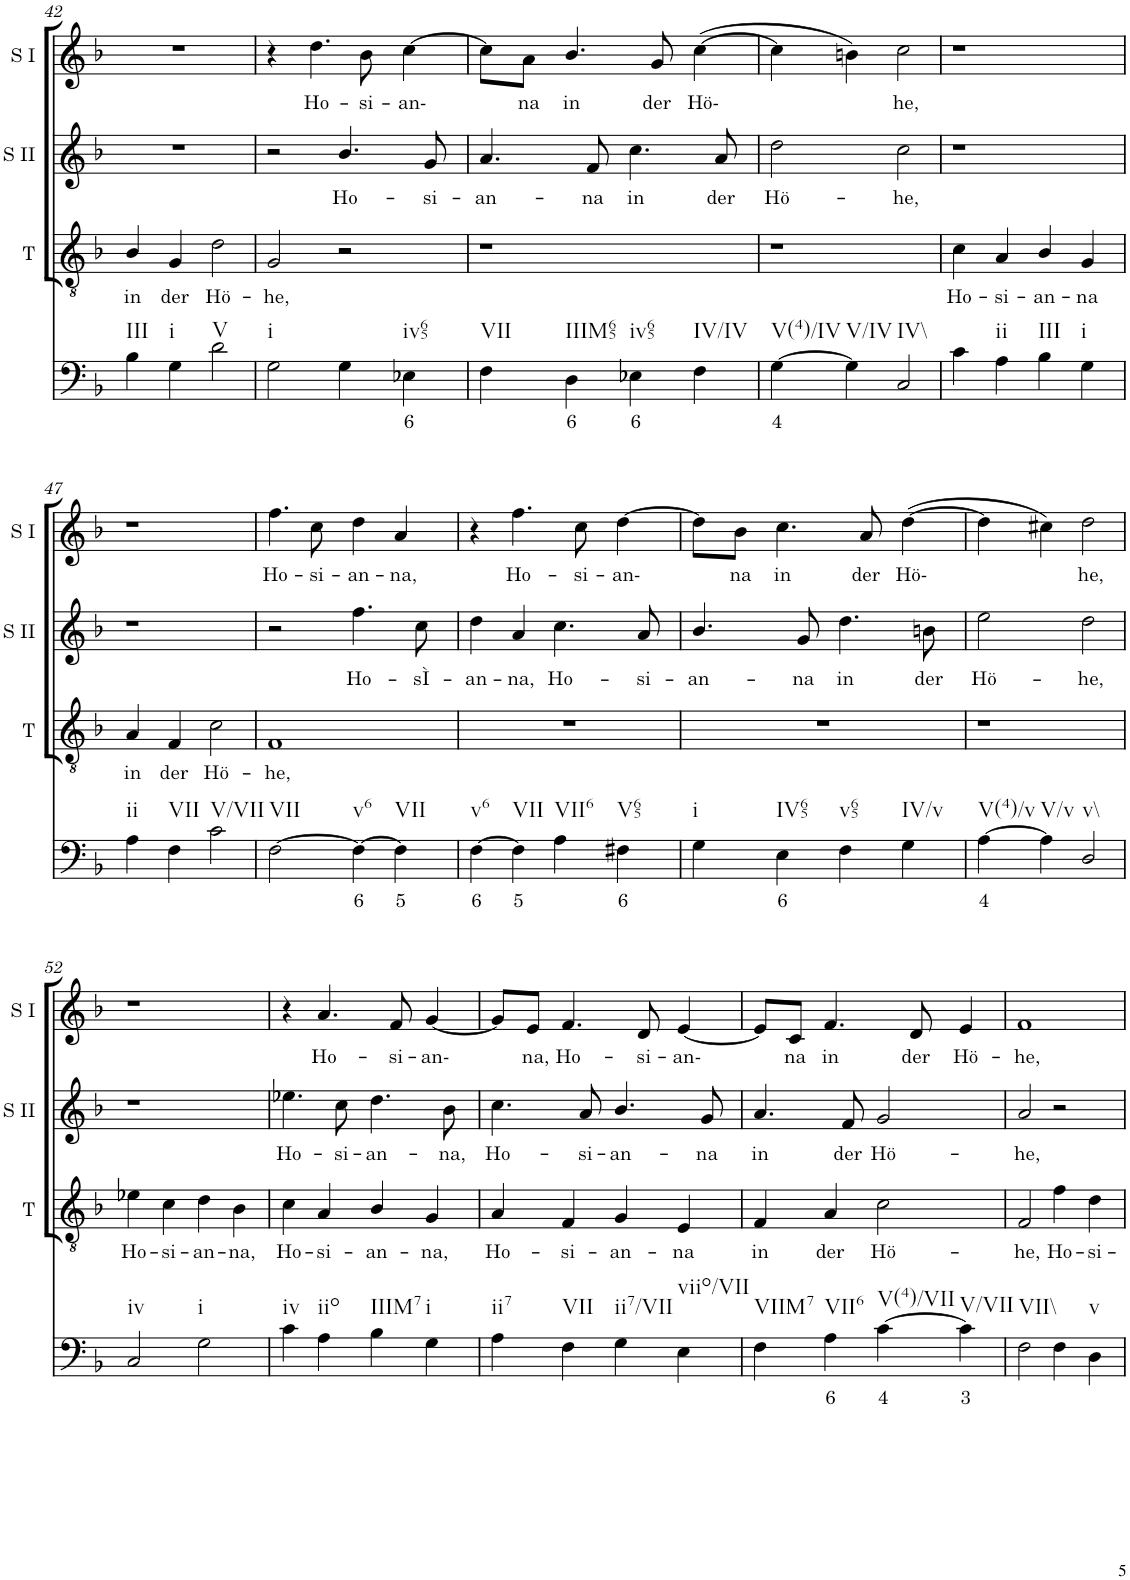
**kern	**text	**kern	**text	**kern	**text	**kern	**text
*part4	*part4	*part3	*part3	*part2	*part2	*part1	*part1
*staff4	*staff4	*staff3	*staff3	*staff2	*staff2	*staff1	*staff1
*I"Continuo	*	*I"Tenor	*	*I"Soprano II	*	*I"Soprano I	*
*	*	*I'T	*	*I'S II	*	*I'S I	*
!!LO:PB:g=z
*clefF4	*	*clefGv2	*	*clefG2	*	*clefG2	*
*k[b-]	*	*k[b-]	*	*k[b-]	*	*k[b-]	*
*M4/4	*	*M4/4	*	*M4/4	*	*M4/4	*
=42	=42	=42	=42	=42	=42	=42	=42
!LO:TX:b:t=III	!	!	!	!	!	!	!
!	!	!	!LO:LY:b	!	!	!	!
4B-\	.	4B-/	in	1r	.	1r	.
!LO:TX:b:t=i	!	!	!	!	!	!	!
!	!	!	!LO:LY:b	!	!	!	!
4G\	.	4G/	der	.	.	.	.
!LO:TX:b:t=V	!	!	!	!	!	!	!
!	!	!	!LO:LY:b	!	!	!	!
2d\	.	2d\	Hö-	.	.	.	.
=43	=43	=43	=43	=43	=43	=43	=43
!LO:TX:b:t=i	!	!	!	!	!	!	!
!	!	!	!LO:LY:b	!	!	!	!
2G\	.	2G/	he,	2r	.	4r	.
!	!	!	!	!	!	!	!LO:LY:b
.	.	.	.	.	.	4.dd\	Ho-
!	!	!	!	!	!LO:LY:b	!	!
4G\	.	2r	.	4.b-/	Ho-	.	.
!	!	!	!	!	!	!	!LO:LY:b
.	.	.	.	.	.	8b-\	si-
!LO:TX:b:t=iv65	!	!	!	!	!	!	!
!	!LO:LY:b	!	!	!	!	!	!LO:LY:b
4E-X\	6	.	.	.	.	[4cc\	an-
!	!	!	!	!	!LO:LY:b	!	!
.	.	.	.	8g/	si-	.	.
=44	=44	=44	=44	=44	=44	=44	=44
!LO:TX:b:t=VII	!	!	!	!	!	!	!
!	!	!	!	!	!LO:LY:b	!	!
4F\	.	1r	.	4.a/	an-	8cc\L]	.
!	!	!	!	!	!	!	!LO:LY:b
.	.	.	.	.	.	8a\J	na
!LO:TX:b:t=IIIM65	!	!	!	!	!	!	!
!	!LO:LY:b	!	!	!	!	!	!LO:LY:b
4D\	6	.	.	.	.	4.b-/	in
!	!	!	!	!	!LO:LY:b	!	!
.	.	.	.	8f/	na	.	.
!LO:TX:b:t=iv65	!	!	!	!	!	!	!
!	!LO:LY:b	!	!	!	!LO:LY:b	!	!
4E-X\	6	.	.	4.cc\	in	.	.
!	!	!	!	!	!	!	!LO:LY:b
.	.	.	.	.	.	8g/	der
!LO:TX:b:t=IV/IV	!	!	!	!	!	!	!
!	!	!	!	!	!	!	!LO:LY:b
4F\	.	.	.	.	.	([4cc\	Hö-
!	!	!	!	!	!LO:LY:b	!	!
.	.	.	.	8a/	der	.	.
=45	=45	=45	=45	=45	=45	=45	=45
!LO:TX:b:t=V(4)/IV	!	!	!	!	!	!	!
!	!LO:LY:b	!	!	!	!LO:LY:b	!	!
[4G\	4	1r	.	2dd\	Hö-	4cc\]	.
!LO:TX:b:t=V/IV	!	!	!	!	!	!	!
4G\]	.	.	.	.	.	4bn\)	.
!LO:TX:b:t=IV\\	!	!	!	!	!	!	!
!	!	!	!	!	!LO:LY:b	!	!LO:LY:b
2C/	.	.	.	2cc\	he,	2cc\	he,
=46	=46	=46	=46	=46	=46	=46	=46
!	!	!	!LO:LY:b	!	!	!	!
4c\	.	4c\	Ho-	1r	.	1r	.
!LO:TX:b:t=ii	!	!	!	!	!	!	!
!	!	!	!LO:LY:b	!	!	!	!
4A\	.	4A/	si-	.	.	.	.
!LO:TX:b:t=III	!	!	!	!	!	!	!
!	!	!	!LO:LY:b	!	!	!	!
4B-\	.	4B-/	an-	.	.	.	.
!LO:TX:b:t=i	!	!	!	!	!	!	!
!	!	!	!LO:LY:b	!	!	!	!
4G\	.	4G/	na	.	.	.	.
!!LO:LB:g=z
=47	=47	=47	=47	=47	=47	=47	=47
!LO:TX:b:t=ii	!	!	!	!	!	!	!
!	!	!	!LO:LY:b	!	!	!	!
4A\	.	4A/	in	1r	.	1r	.
!LO:TX:b:t=VII	!	!	!	!	!	!	!
!	!	!	!LO:LY:b	!	!	!	!
4F\	.	4F/	der	.	.	.	.
!LO:TX:b:t=V/VII	!	!	!	!	!	!	!
!	!	!	!LO:LY:b	!	!	!	!
2c\	.	2c\	Hö-	.	.	.	.
=48	=48	=48	=48	=48	=48	=48	=48
!LO:TX:b:t=VII	!	!	!	!	!	!	!
!	!	!	!LO:LY:b	!	!	!	!LO:LY:b
[2F\	.	1F	he,	2r	.	4.ff\	Ho-
!	!	!	!	!	!	!	!LO:LY:b
.	.	.	.	.	.	8cc\	si-
!LO:TX:b:t=v6	!	!	!	!	!	!	!
!	!LO:LY:b	!	!	!	!LO:LY:b	!	!LO:LY:b
4F\_	6	.	.	4.ff\	Ho-	4dd\	an-
!LO:TX:b:t=VII	!	!	!	!	!	!	!
!	!LO:LY:b	!	!	!	!	!	!LO:LY:b
4F\]	5	.	.	.	.	4a/	na,
!	!	!	!	!	!LO:LY:b	!	!
.	.	.	.	8cc\	sÌ-	.	.
=49	=49	=49	=49	=49	=49	=49	=49
!LO:TX:b:t=v6	!	!	!	!	!	!	!
!	!LO:LY:b	!	!	!	!LO:LY:b	!	!
[4F\	6	1r	.	4dd\	an-	4r	.
!LO:TX:b:t=VII	!	!	!	!	!	!	!
!	!LO:LY:b	!	!	!	!LO:LY:b	!	!LO:LY:b
4F\]	5	.	.	4a/	na,	4.ff\	Ho-
!LO:TX:b:t=VII6	!	!	!	!	!	!	!
!	!	!	!	!	!LO:LY:b	!	!
4A\	.	.	.	4.cc\	Ho-	.	.
!	!	!	!	!	!	!	!LO:LY:b
.	.	.	.	.	.	8cc\	si-
!LO:TX:b:t=V65	!	!	!	!	!	!	!
!	!LO:LY:b	!	!	!	!	!	!LO:LY:b
4F#X\	6	.	.	.	.	[4dd\	an-
!	!	!	!	!	!LO:LY:b	!	!
.	.	.	.	8a/	si-	.	.
=50	=50	=50	=50	=50	=50	=50	=50
!LO:TX:b:t=i	!	!	!	!	!	!	!
!	!	!	!	!	!LO:LY:b	!	!
4G\	.	1r	.	4.b-/	an-	8dd\L]	.
!	!	!	!	!	!	!	!LO:LY:b
.	.	.	.	.	.	8b-\J	na
!LO:TX:b:t=IV65	!	!	!	!	!	!	!
!	!LO:LY:b	!	!	!	!	!	!LO:LY:b
4E\	6	.	.	.	.	4.cc\	in
!	!	!	!	!	!LO:LY:b	!	!
.	.	.	.	8g/	na	.	.
!LO:TX:b:t=v65	!	!	!	!	!	!	!
!	!	!	!	!	!LO:LY:b	!	!
4F\	.	.	.	4.dd\	in	.	.
!	!	!	!	!	!	!	!LO:LY:b
.	.	.	.	.	.	8a/	der
!LO:TX:b:t=IV/v	!	!	!	!	!	!	!
!	!	!	!	!	!	!	!LO:LY:b
4G\	.	.	.	.	.	([4dd\	Hö-
!	!	!	!	!	!LO:LY:b	!	!
.	.	.	.	8bn\	der	.	.
=51	=51	=51	=51	=51	=51	=51	=51
!LO:TX:b:t=V(4)/v	!	!	!	!	!	!	!
!	!LO:LY:b	!	!	!	!LO:LY:b	!	!
[4A\	4	1r	.	2ee\	Hö-	4dd\]	.
!LO:TX:b:t=V/v	!	!	!	!	!	!	!
4A\]	.	.	.	.	.	4cc#X\)	.
!LO:TX:b:t=v\\	!	!	!	!	!	!	!
!	!	!	!	!	!LO:LY:b	!	!LO:LY:b
2D/	.	.	.	2dd\	he,	2dd\	he,
!!LO:LB:g=z
=52	=52	=52	=52	=52	=52	=52	=52
!LO:TX:b:t=iv	!	!	!	!	!	!	!
!	!	!	!LO:LY:b	!	!	!	!
2C/	.	4e-X\	Ho-	1r	.	1r	.
!	!	!	!LO:LY:b	!	!	!	!
.	.	4c\	si-	.	.	.	.
!LO:TX:b:t=i	!	!	!	!	!	!	!
!	!	!	!LO:LY:b	!	!	!	!
2G\	.	4d\	an-	.	.	.	.
!	!	!	!LO:LY:b	!	!	!	!
.	.	4B-\	na,	.	.	.	.
=53	=53	=53	=53	=53	=53	=53	=53
!LO:TX:b:t=iv	!	!	!	!	!	!	!
!	!	!	!LO:LY:b	!	!LO:LY:b	!	!
4c\	.	4c\	Ho-	4.ee-X\	Ho-	4r	.
!LO:TX:b:t=iio	!	!	!	!	!	!	!
!	!	!	!LO:LY:b	!	!	!	!LO:LY:b
4A\	.	4A/	si-	.	.	4.a/	Ho-
!	!	!	!	!	!LO:LY:b	!	!
.	.	.	.	8cc\	si-	.	.
!LO:TX:b:t=IIIM7	!	!	!	!	!	!	!
!	!	!	!LO:LY:b	!	!LO:LY:b	!	!
4B-\	.	4B-/	an-	4.dd\	an-	.	.
!	!	!	!	!	!	!	!LO:LY:b
.	.	.	.	.	.	8f/	si-
!LO:TX:b:t=i	!	!	!	!	!	!	!
!	!	!	!LO:LY:b	!	!	!	!LO:LY:b
4G\	.	4G/	na,	.	.	[4g/	an-
!	!	!	!	!	!LO:LY:b	!	!
.	.	.	.	8b-\	na,	.	.
=54	=54	=54	=54	=54	=54	=54	=54
!LO:TX:b:t=ii7	!	!	!	!	!	!	!
!	!	!	!LO:LY:b	!	!LO:LY:b	!	!
4A\	.	4A/	Ho-	4.cc\	Ho-	8g/L]	.
!	!	!	!	!	!	!	!LO:LY:b
.	.	.	.	.	.	8e/J	na,
!LO:TX:b:t=VII	!	!	!	!	!	!	!
!	!	!	!LO:LY:b	!	!	!	!LO:LY:b
4F\	.	4F/	si-	.	.	4.f/	Ho-
!	!	!	!	!	!LO:LY:b	!	!
.	.	.	.	8a/	si-	.	.
!LO:TX:b:t=ii7/VII	!	!	!	!	!	!	!
!	!	!	!LO:LY:b	!	!LO:LY:b	!	!
4G\	.	4G/	an-	4.b-/	an-	.	.
!	!	!	!	!	!	!	!LO:LY:b
.	.	.	.	.	.	8d/	si-
!LO:TX:b:t=viio/VII	!	!	!	!	!	!	!
!	!	!	!LO:LY:b	!	!	!	!LO:LY:b
4E\	.	4E/	na	.	.	[4e/	an-
!	!	!	!	!	!LO:LY:b	!	!
.	.	.	.	8g/	na	.	.
=55	=55	=55	=55	=55	=55	=55	=55
!LO:TX:b:t=VIIM7	!	!	!	!	!	!	!
!	!	!	!LO:LY:b	!	!LO:LY:b	!	!
4F\	.	4F/	in	4.a/	in	8e/L]	.
!	!	!	!	!	!	!	!LO:LY:b
.	.	.	.	.	.	8c/J	na
!LO:TX:b:t=VII6	!	!	!	!	!	!	!
!	!LO:LY:b	!	!LO:LY:b	!	!	!	!LO:LY:b
4A\	6	4A/	der	.	.	4.f/	in
!	!	!	!	!	!LO:LY:b	!	!
.	.	.	.	8f/	der	.	.
!LO:TX:b:t=V(4)/VII	!	!	!	!	!	!	!
!	!LO:LY:b	!	!LO:LY:b	!	!LO:LY:b	!	!
[4c\	4	2c\	Hö-	2g/	Hö-	.	.
!	!	!	!	!	!	!	!LO:LY:b
.	.	.	.	.	.	8d/	der
!LO:TX:b:t=V/VII	!	!	!	!	!	!	!
!	!LO:LY:b	!	!	!	!	!	!LO:LY:b
4c\]	3	.	.	.	.	4e/	Hö-
=56	=56	=56	=56	=56	=56	=56	=56
!LO:TX:b:t=VII\\	!	!	!	!	!	!	!
!	!	!	!LO:LY:b	!	!LO:LY:b	!	!LO:LY:b
2F\	.	2F/	he,	2a/	he,	1f	he,
!	!	!	!LO:LY:b	!	!	!	!
4F\	.	4f\	Ho-	2r	.	.	.
!LO:TX:b:t=v	!	!	!	!	!	!	!
!	!	!	!LO:LY:b	!	!	!	!
4D\	.	4d\	si-	.	.	.	.
=	=	=	=	=	=	=	=
*-	*-	*-	*-	*-	*-	*-	*-
